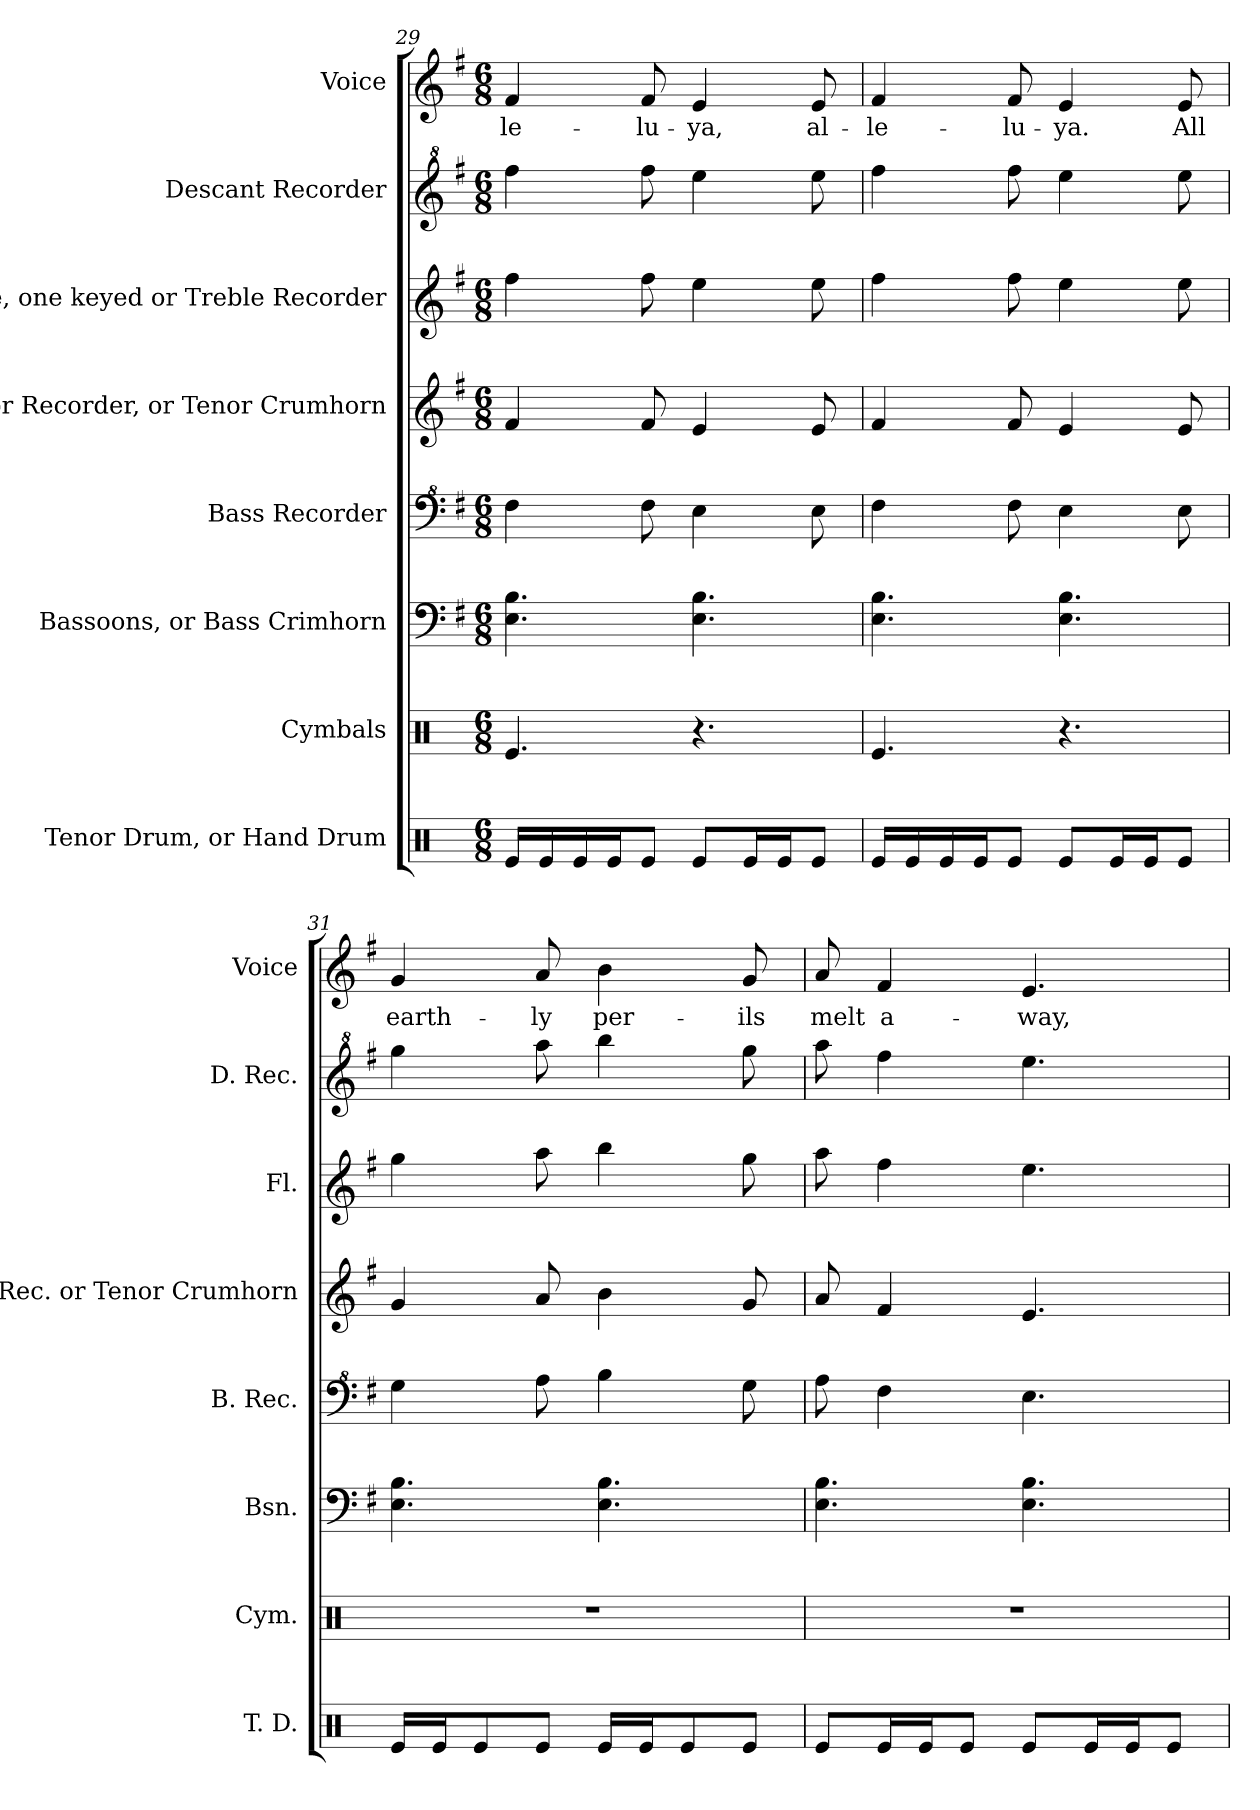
**kern	**kern	**kern	**kern	**kern	**kern	**kern	**kern	**text
*part8	*part7	*part6	*part5	*part4	*part3	*part2	*part1	*part1
*staff8	*staff7	*staff6	*staff5	*staff4	*staff3	*staff2	*staff1	*staff1
*I"Tenor Drum, or Hand Drum	*I"Cymbals	*I"Bassoons, or Bass Crimhorn	*I"Bass Recorder	*I"Tenor Recorder, or Tenor Crumhorn	*I"Flute, one keyed or Treble Recorder	*I"Descant Recorder	*I"Voice	*
*I'T. D.	*I'Cym.	*I'Bsn.	*I'B. Rec.	*I'T. Rec. or Tenor Crumhorn	*I'Fl.	*I'D. Rec.	*I'Voice	*
!!LO:LB:g=z
*clefX	*clefX	*clefF4	*clefF^4	*clefG2	*clefG2	*clefG^2	*clefG2	*
*	*	*	*ITrd-7c-12	*	*	*ITrd-7c-12	*	*
*k[]	*k[]	*k[f#]	*k[f#]	*k[f#]	*k[f#]	*k[f#]	*k[f#]	*
*C:	*C:	*G:	*G:	*G:	*G:	*G:	*G:	*
*M6/8	*M6/8	*M6/8	*M6/8	*M6/8	*M6/8	*M6/8	*M6/8	*
=29	=29	=29	=29	=29	=29	=29	=29	=29
!	!	!	!	!	!	!	!	!LO:LY:b:color=#000000
16Rei/LL	4.Rei/	4.Ei\ 4.Bi	4ff#i\	4f#i/	4ff#i\	4ffff#i\	4f#i/	-le-
16Rei/	.	.	.	.	.	.	.	.
16Rei/	.	.	.	.	.	.	.	.
16Rei/J	.	.	.	.	.	.	.	.
!	!	!	!	!	!	!	!	!LO:LY:b:color=#000000
8Rei/J	.	.	8ff#i\	8f#i/	8ff#i\	8ffff#i\	8f#i/	-lu-
!	!	!	!	!	!	!	!	!LO:LY:b:color=#000000
8Rei/L	4.r	4.Ei\ 4.Bi	4eei\	4ei/	4eei\	4eeeei\	4ei/	-ya,
16Rei/L	.	.	.	.	.	.	.	.
16Rei/J	.	.	.	.	.	.	.	.
!	!	!	!	!	!	!	!	!LO:LY:b:color=#000000
8Rei/J	.	.	8eei\	8ei/	8eei\	8eeeei\	8ei/	al-
=30	=30	=30	=30	=30	=30	=30	=30	=30
!	!	!	!	!	!	!	!	!LO:LY:b:color=#000000
16Rei/LL	4.Rei/	4.Ei\ 4.Bi	4ff#i\	4f#i/	4ff#i\	4ffff#i\	4f#i/	-le-
16Rei/	.	.	.	.	.	.	.	.
16Rei/	.	.	.	.	.	.	.	.
16Rei/J	.	.	.	.	.	.	.	.
!	!	!	!	!	!	!	!	!LO:LY:b:color=#000000
8Rei/J	.	.	8ff#i\	8f#i/	8ff#i\	8ffff#i\	8f#i/	-lu-
!	!	!	!	!	!	!	!	!LO:LY:b:color=#000000
8Rei/L	4.r	4.Ei\ 4.Bi	4eei\	4ei/	4eei\	4eeeei\	4ei/	-ya.
16Rei/L	.	.	.	.	.	.	.	.
16Rei/J	.	.	.	.	.	.	.	.
!	!	!	!	!	!	!	!	!LO:LY:b:color=#000000
8Rei/J	.	.	8eei\	8ei/	8eei\	8eeeei\	8ei/	All
=31	=31	=31	=31	=31	=31	=31	=31	=31
!	!LO:N:vis=1	!	!	!	!	!	!	!
!	!	!	!	!	!	!	!	!LO:LY:b:color=#000000
16Rei/LL	2.r	4.Ei\ 4.Bi	4ggi\	4gi/	4ggi\	4ggggi\	4gi/	earth-
16Rei/J	.	.	.	.	.	.	.	.
8Rei/	.	.	.	.	.	.	.	.
!	!	!	!	!	!	!	!	!LO:LY:b:color=#000000
8Rei/J	.	.	8aai\	8ai/	8aai\	8aaaai\	8ai/	-ly
!	!	!	!	!	!	!	!	!LO:LY:b:color=#000000
16Rei/LL	.	4.Ei\ 4.Bi	4bbi\	4bi\	4bbi\	4bbbbi\	4bi\	per-
16Rei/J	.	.	.	.	.	.	.	.
8Rei/	.	.	.	.	.	.	.	.
!	!	!	!	!	!	!	!	!LO:LY:b:color=#000000
8Rei/J	.	.	8ggi\	8gi/	8ggi\	8ggggi\	8gi/	-ils
=32	=32	=32	=32	=32	=32	=32	=32	=32
!	!LO:N:vis=1	!	!	!	!	!	!	!
!	!	!	!	!	!	!	!	!LO:LY:b:color=#000000
8Rei/L	2.r	4.Ei\ 4.Bi	8aai\	8ai/	8aai\	8aaaai\	8ai/	melt
!	!	!	!	!	!	!	!	!LO:LY:b:color=#000000
16Rei/L	.	.	4ff#i\	4f#i/	4ff#i\	4ffff#i\	4f#i/	a-
16Rei/J	.	.	.	.	.	.	.	.
8Rei/J	.	.	.	.	.	.	.	.
!	!	!	!	!	!	!	!	!LO:LY:b:color=#000000
8Rei/L	.	4.Ei\ 4.Bi	4.eei\	4.ei/	4.eei\	4.eeeei\	4.ei/	-way,
16Rei/L	.	.	.	.	.	.	.	.
16Rei/J	.	.	.	.	.	.	.	.
8Rei/J	.	.	.	.	.	.	.	.
=	=	=	=	=	=	=	=	=
*-	*-	*-	*-	*-	*-	*-	*-	*-
